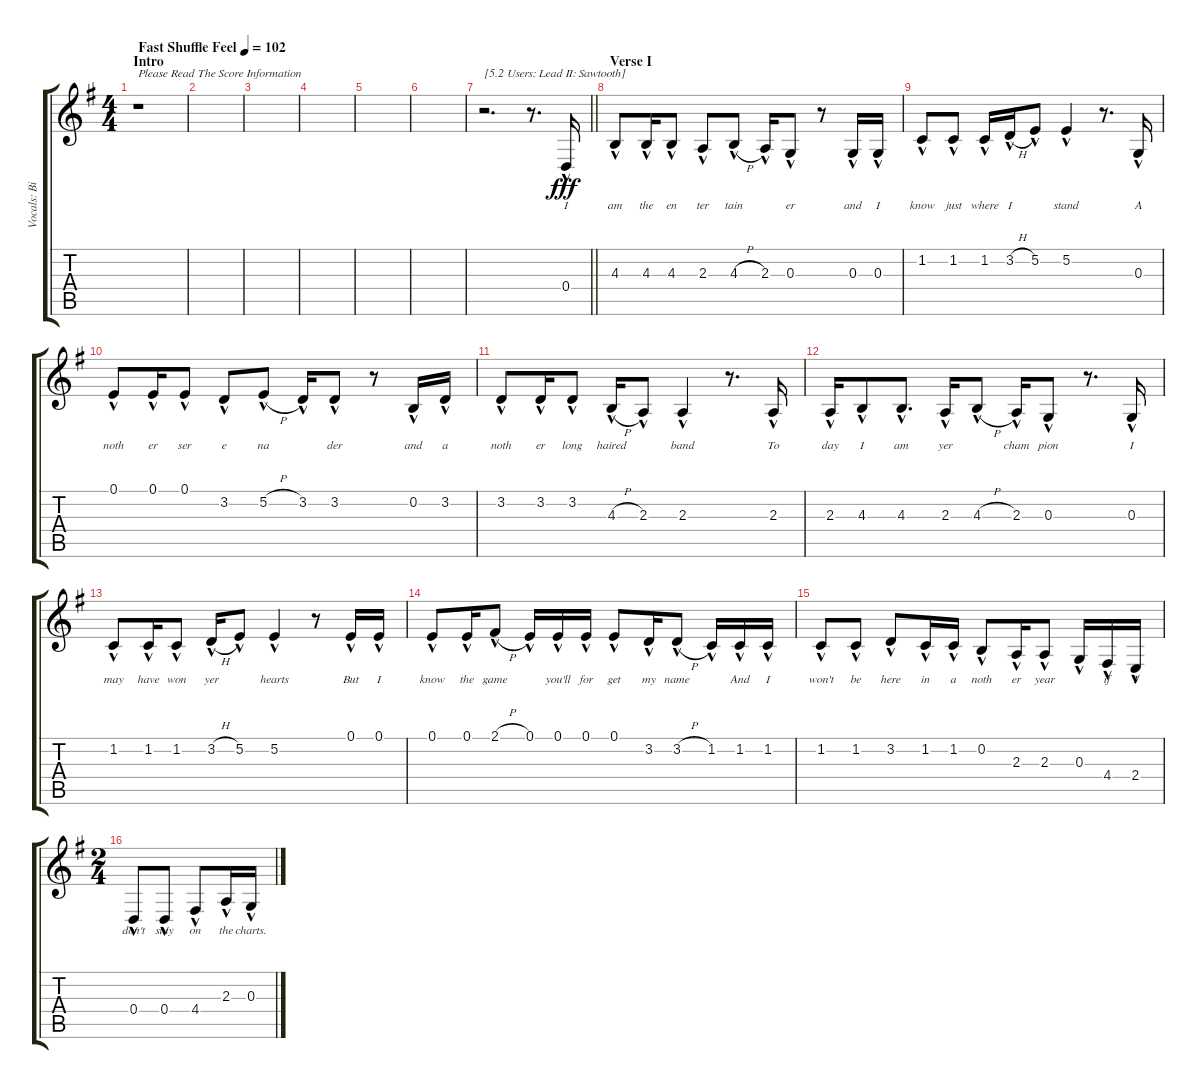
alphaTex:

\track ("Vocals: Billy" "Vocals: Bi") {instrument lead2sawtooth}
\staff {score tabs}
\tuning (E4 B3 G3 D3 A2 E2) {hide}
\ts (4 4)
\section ("" "Intro")
\tempo (102 "Fast Shuffle Feel")
\clef g2
\ks g
r.1{txt "Please Read The Score Information" dy fff instrument lead2sawtooth} |
|
|
|
|
|
\barLineRight lightlight
r.2{d txt "[5.2 Users: Lead II: Sawtooth]"} r.8{d} 0.4{hac}.16{lyrics (0 "I") lyrics (1 "") lyrics (2 "") lyrics (3 "") lyrics (4 "")} |
\section ("" "Verse I")
4.3{hac}.8{lyrics (0 "am") lyrics (1 "") lyrics (2 "") lyrics (3 "") lyrics (4 "")} 4.3{hac}.16{lyrics (0 "the") lyrics (1 "") lyrics (2 "") lyrics (3 "") lyrics (4 "")} 4.3{hac}.8{lyrics (0 "en") lyrics (1 "") lyrics (2 "") lyrics (3 "") lyrics (4 "")} 2.3{hac}.8{lyrics (0 "ter") lyrics (1 "") lyrics (2 "") lyrics (3 "") lyrics (4 "")} 4.3{h hac}.8{lyrics (0 "tain") lyrics (1 "") lyrics (2 "") lyrics (3 "") lyrics (4 "")} 2.3{hac}.16{lyrics (0 "") lyrics (1 "") lyrics (2 "") lyrics (3 "") lyrics (4 "")} 0.3{hac}.8{lyrics (0 "er") lyrics (1 "") lyrics (2 "") lyrics (3 "") lyrics (4 "")} r.8 0.3{hac}.16{lyrics (0 "and") lyrics (1 "") lyrics (2 "") lyrics (3 "") lyrics (4 "")} 0.3{hac}.16{lyrics (0 "I") lyrics (1 "") lyrics (2 "") lyrics (3 "") lyrics (4 "")} |
1.2{hac}.8{lyrics (0 "know") lyrics (1 "") lyrics (2 "") lyrics (3 "") lyrics (4 "")} 1.2{hac}.8{lyrics (0 "just") lyrics (1 "") lyrics (2 "") lyrics (3 "") lyrics (4 "")} 1.2{hac}.16{lyrics (0 "where") lyrics (1 "") lyrics (2 "") lyrics (3 "") lyrics (4 "")} 3.2{h hac}.16{lyrics (0 "I") lyrics (1 "") lyrics (2 "") lyrics (3 "") lyrics (4 "")} 5.2{hac}.8{lyrics (0 "") lyrics (1 "") lyrics (2 "") lyrics (3 "") lyrics (4 "")} 5.2{hac}.4{lyrics (0 "stand") lyrics (1 "") lyrics (2 "") lyrics (3 "") lyrics (4 "")} r.8{d} 0.3{hac}.16{lyrics (0 "A") lyrics (1 "") lyrics (2 "") lyrics (3 "") lyrics (4 "")} |
0.1{hac}.8{lyrics (0 "noth") lyrics (1 "") lyrics (2 "") lyrics (3 "") lyrics (4 "")} 0.1{hac}.16{lyrics (0 "er") lyrics (1 "") lyrics (2 "") lyrics (3 "") lyrics (4 "")} 0.1{hac}.8{lyrics (0 "ser") lyrics (1 "") lyrics (2 "") lyrics (3 "") lyrics (4 "")} 3.2{hac}.8{lyrics (0 "e") lyrics (1 "") lyrics (2 "") lyrics (3 "") lyrics (4 "")} 5.2{h hac}.8{lyrics (0 "na") lyrics (1 "") lyrics (2 "") lyrics (3 "") lyrics (4 "")} 3.2{hac}.16{lyrics (0 "") lyrics (1 "") lyrics (2 "") lyrics (3 "") lyrics (4 "")} 3.2{hac}.8{lyrics (0 "der") lyrics (1 "") lyrics (2 "") lyrics (3 "") lyrics (4 "")} r.8 0.2{hac}.16{lyrics (0 "and") lyrics (1 "") lyrics (2 "") lyrics (3 "") lyrics (4 "")} 3.2{hac}.16{lyrics (0 "a") lyrics (1 "") lyrics (2 "") lyrics (3 "") lyrics (4 "")} |
3.2{hac}.8{lyrics (0 "noth") lyrics (1 "") lyrics (2 "") lyrics (3 "") lyrics (4 "")} 3.2{hac}.16{lyrics (0 "er") lyrics (1 "") lyrics (2 "") lyrics (3 "") lyrics (4 "")} 3.2{hac}.8{lyrics (0 "long") lyrics (1 "") lyrics (2 "") lyrics (3 "") lyrics (4 "")} 4.3{h hac}.16{lyrics (0 "haired") lyrics (1 "") lyrics (2 "") lyrics (3 "") lyrics (4 "")} 2.3{hac}.8{lyrics (0 "") lyrics (1 "") lyrics (2 "") lyrics (3 "") lyrics (4 "")} 2.3{hac}.4{lyrics (0 "band") lyrics (1 "") lyrics (2 "") lyrics (3 "") lyrics (4 "")} r.8{d} 2.3{hac}.16{lyrics (0 "To") lyrics (1 "") lyrics (2 "") lyrics (3 "") lyrics (4 "")} |
2.3{hac}.16{lyrics (0 "day") lyrics (1 "") lyrics (2 "") lyrics (3 "") lyrics (4 "")} 4.3{hac}.8{lyrics (0 "I") lyrics (1 "") lyrics (2 "") lyrics (3 "") lyrics (4 "")} 4.3{hac}.8{d lyrics (0 "am") lyrics (1 "") lyrics (2 "") lyrics (3 "") lyrics (4 "")} 2.3{hac}.16{lyrics (0 "yer") lyrics (1 "") lyrics (2 "") lyrics (3 "") lyrics (4 "")} 4.3{h hac}.8{lyrics (0 "") lyrics (1 "") lyrics (2 "") lyrics (3 "") lyrics (4 "")} 2.3{hac}.16{lyrics (0 "cham") lyrics (1 "") lyrics (2 "") lyrics (3 "") lyrics (4 "")} 0.3{hac}.8{lyrics (0 "pion") lyrics (1 "") lyrics (2 "") lyrics (3 "") lyrics (4 "")} r.8{d} 0.3{hac}.16{lyrics (0 "I") lyrics (1 "") lyrics (2 "") lyrics (3 "") lyrics (4 "")} |
1.2{hac}.8{lyrics (0 "may") lyrics (1 "") lyrics (2 "") lyrics (3 "") lyrics (4 "")} 1.2{hac}.16{lyrics (0 "have") lyrics (1 "") lyrics (2 "") lyrics (3 "") lyrics (4 "")} 1.2{hac}.8{lyrics (0 "won") lyrics (1 "") lyrics (2 "") lyrics (3 "") lyrics (4 "")} 3.2{h hac}.16{lyrics (0 "yer") lyrics (1 "") lyrics (2 "") lyrics (3 "") lyrics (4 "")} 5.2{hac}.8{lyrics (0 "") lyrics (1 "") lyrics (2 "") lyrics (3 "") lyrics (4 "")} 5.2{hac}.4{lyrics (0 "hearts") lyrics (1 "") lyrics (2 "") lyrics (3 "") lyrics (4 "")} r.8 0.1{hac}.16{lyrics (0 "But") lyrics (1 "") lyrics (2 "") lyrics (3 "") lyrics (4 "")} 0.1{hac}.16{lyrics (0 "I") lyrics (1 "") lyrics (2 "") lyrics (3 "") lyrics (4 "")} |
0.1{hac}.8{lyrics (0 "know") lyrics (1 "") lyrics (2 "") lyrics (3 "") lyrics (4 "")} 0.1{hac}.16{lyrics (0 "the") lyrics (1 "") lyrics (2 "") lyrics (3 "") lyrics (4 "")} 2.1{h hac}.8{lyrics (0 "game") lyrics (1 "") lyrics (2 "") lyrics (3 "") lyrics (4 "")} 0.1{hac}.16{lyrics (0 "") lyrics (1 "") lyrics (2 "") lyrics (3 "") lyrics (4 "")} 0.1{hac}.16{lyrics (0 "you'll") lyrics (1 "") lyrics (2 "") lyrics (3 "") lyrics (4 "")} 0.1{hac}.16{lyrics (0 "for") lyrics (1 "") lyrics (2 "") lyrics (3 "") lyrics (4 "")} 0.1{hac}.8{lyrics (0 "get") lyrics (1 "") lyrics (2 "") lyrics (3 "") lyrics (4 "")} 3.2{hac}.16{lyrics (0 "my") lyrics (1 "") lyrics (2 "") lyrics (3 "") lyrics (4 "")} 3.2{h hac}.8{lyrics (0 "name") lyrics (1 "") lyrics (2 "") lyrics (3 "") lyrics (4 "")} 1.2{hac}.16{lyrics (0 "") lyrics (1 "") lyrics (2 "") lyrics (3 "") lyrics (4 "")} 1.2{hac}.16{lyrics (0 "And") lyrics (1 "") lyrics (2 "") lyrics (3 "") lyrics (4 "")} 1.2{hac}.16{lyrics (0 "I") lyrics (1 "") lyrics (2 "") lyrics (3 "") lyrics (4 "")} |
1.2{hac}.8{lyrics (0 "won't") lyrics (1 "") lyrics (2 "") lyrics (3 "") lyrics (4 "")} 1.2{hac}.8{lyrics (0 "be") lyrics (1 "") lyrics (2 "") lyrics (3 "") lyrics (4 "")} 3.2{hac}.8{lyrics (0 "here") lyrics (1 "") lyrics (2 "") lyrics (3 "") lyrics (4 "")} 1.2{hac}.16{lyrics (0 "in") lyrics (1 "") lyrics (2 "") lyrics (3 "") lyrics (4 "")} 1.2{hac}.16{lyrics (0 "a") lyrics (1 "") lyrics (2 "") lyrics (3 "") lyrics (4 "")} 0.2{hac}.8{lyrics (0 "noth") lyrics (1 "") lyrics (2 "") lyrics (3 "") lyrics (4 "")} 2.3{hac}.16{lyrics (0 "er") lyrics (1 "") lyrics (2 "") lyrics (3 "") lyrics (4 "")} 2.3{hac}.8{lyrics (0 "year") lyrics (1 "") lyrics (2 "") lyrics (3 "") lyrics (4 "")} 0.3{hac}.16{lyrics (0 "") lyrics (1 "") lyrics (2 "") lyrics (3 "") lyrics (4 "")} 4.4{hac}.16{lyrics (0 "if") lyrics (1 "") lyrics (2 "") lyrics (3 "") lyrics (4 "")} 2.4{hac}.16{lyrics (0 "I") lyrics (1 "") lyrics (2 "") lyrics (3 "") lyrics (4 "")} |
\ts (2 4)
0.4{hac}.8{lyrics (0 "don't") lyrics (1 "") lyrics (2 "") lyrics (3 "") lyrics (4 "")} 0.4{hac}.8{lyrics (0 "stay") lyrics (1 "") lyrics (2 "") lyrics (3 "") lyrics (4 "")} 4.4{hac}.8{lyrics (0 "on") lyrics (1 "") lyrics (2 "") lyrics (3 "") lyrics (4 "")} 2.3{hac}.16{lyrics (0 "the") lyrics (1 "") lyrics (2 "") lyrics (3 "") lyrics (4 "")} 0.3{hac}.16{lyrics (0 "charts.") lyrics (1 "") lyrics (2 "") lyrics (3 "") lyrics (4 "")}
